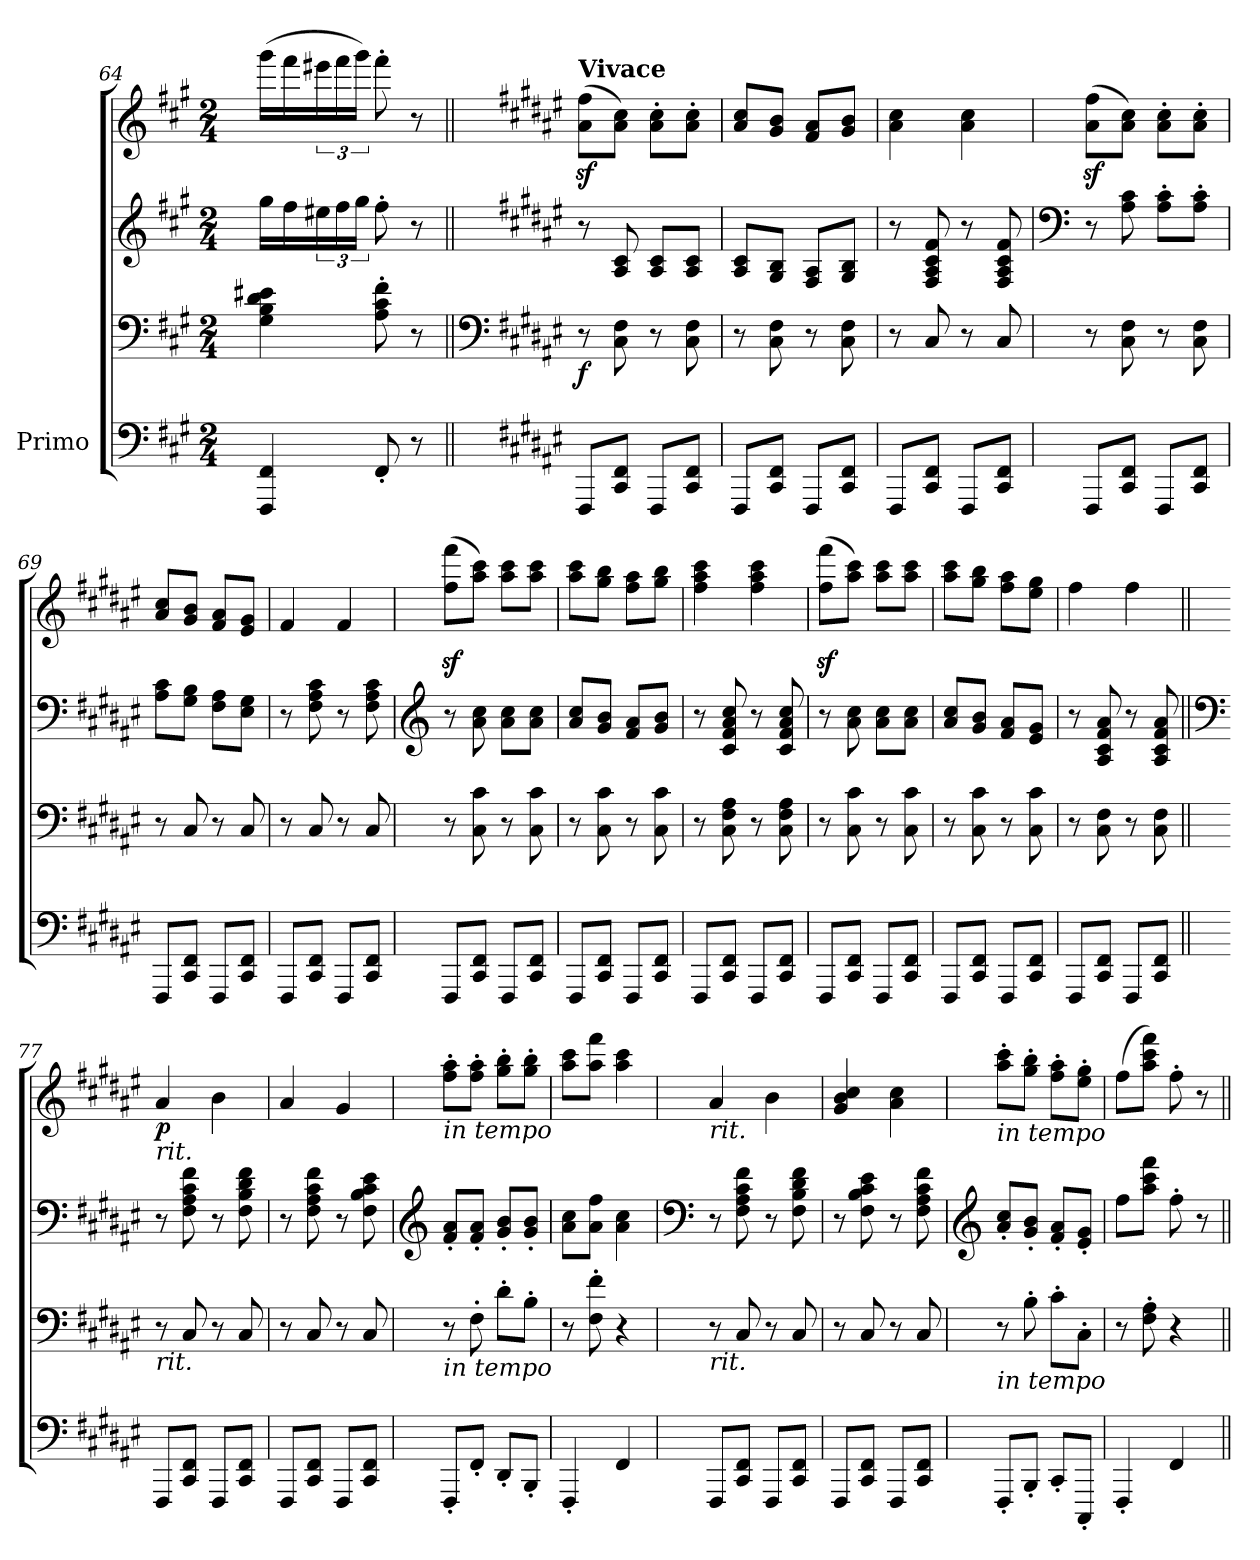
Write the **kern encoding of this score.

**kern	**kern	**kern	**kern	**dynam
*part1	*part1	*part1	*part1	*part1
*staff4	*staff3	*staff2	*staff1	*staff1/2/3/4
*I"Primo	*	*	*	*
*clefF4	*clefF4	*clefG2	*clefG2	*
*k[f#c#g#]	*k[f#c#g#]	*k[f#c#g#]	*k[f#c#g#]	*
*M2/4	*M2/4	*M2/4	*M2/4	*
=64	=64	=64	=64	=64
4FFF#/ 4FF#/	4G#\ 4B\ 4d\ 4e#X\	16gg#\LL	(>16ggg#\LL	.
.	.	16ff#\	16fff#\	.
.	.	24ee#X\	24eee#X\	.
.	.	24ff#\	24fff#\	.
.	.	24gg#\JJ	24ggg#\JJ)	.
8FF#'/	8A\' 8c#\' 8f#\'	8ff#'\	8fff#'\	.
8r	8r	8r	8r	.
=65||	=65||	=65||	=65||	=65||
*	*clefF4	*	*	*
*k[f#c#g#d#a#e#]	*k[f#c#g#d#a#e#]	*k[f#c#g#d#a#e#]	*k[f#c#g#d#a#e#]	*
!	!	!	!LO:TX:a:B:t=Vivace	!
!	!	!	!	!LO:DY:b=3
8FFF#/L	8r	8r	(>8a#\z< 8ff#\z<L	f
8CC#/ 8FF#/J	8C#\ 8F#\	8A#/ 8c#/	8a#\ 8cc#\J)	.
8FFF#/L	8r	8A#/ 8c#/L	8a#\' 8cc#\'L	.
8CC#/ 8FF#/J	8C#\ 8F#\	8A#/ 8c#/J	8a#\' 8cc#\'J	.
=66	=66	=66	=66	=66
8FFF#/L	8r	8A#/ 8c#/L	8a#/ 8cc#/L	.
8CC#/ 8FF#/J	8C#\ 8F#\	8G#/ 8B/J	8g#/ 8b/J	.
8FFF#/L	8r	8F#/ 8A#/L	8f#/ 8a#/L	.
8CC#/ 8FF#/J	8C#\ 8F#\	8G#/ 8B/J	8g#/ 8b/J	.
=67	=67	=67	=67	=67
8FFF#/L	8r	8r	4a#\ 4cc#\	.
8CC#/ 8FF#/J	8C#/	8F#/ 8A#/ 8c#/ 8f#/	.	.
8FFF#/L	8r	8r	4a#\ 4cc#\	.
8CC#/ 8FF#/J	8C#/	8F#/ 8A#/ 8c#/ 8f#/	.	.
=68	=68	=68	=68	=68
*	*	*clefF4	*	*
8FFF#/L	8r	8r	(>8a#\z< 8ff#\z<L	.
8CC#/ 8FF#/J	8C#\ 8F#\	8A#\ 8c#\	8a#\ 8cc#\J)	.
8FFF#/L	8r	8A#\' 8c#\'L	8a#\' 8cc#\'L	.
8CC#/ 8FF#/J	8C#\ 8F#\	8A#\' 8c#\'J	8a#\' 8cc#\'J	.
=69	=69	=69	=69	=69
8FFF#/L	8r	8A#\ 8c#\L	8a#/ 8cc#/L	.
8CC#/ 8FF#/J	8C#/	8G#\ 8B\J	8g#/ 8b/J	.
8FFF#/L	8r	8F#\ 8A#\L	8f#/ 8a#/L	.
8CC#/ 8FF#/J	8C#/	8E#\ 8G#\J	8e#/ 8g#/J	.
=70	=70	=70	=70	=70
8FFF#/L	8r	8r	4f#/	.
8CC#/ 8FF#/J	8C#/	8F#\ 8A#\ 8c#\	.	.
8FFF#/L	8r	8r	4f#/	.
8CC#/ 8FF#/J	8C#/	8F#\ 8A#\ 8c#\	.	.
=71	=71	=71	=71	=71
*	*	*clefG2	*	*
8FFF#/L	8r	8r	(>8ff#\z< 8fff#\z<L	.
8CC#/ 8FF#/J	8C#\ 8c#\	8a#\ 8cc#\	8aa#\ 8ccc#\J)	.
8FFF#/L	8r	8a#\ 8cc#\L	8aa#\ 8ccc#\L	.
8CC#/ 8FF#/J	8C#\ 8c#\	8a#\ 8cc#\J	8aa#\ 8ccc#\J	.
=72	=72	=72	=72	=72
8FFF#/L	8r	8a#/ 8cc#/L	8aa#\ 8ccc#\L	.
8CC#/ 8FF#/J	8C#\ 8c#\	8g#/ 8b/J	8gg#\ 8bb\J	.
8FFF#/L	8r	8f#/ 8a#/L	8ff#\ 8aa#\L	.
8CC#/ 8FF#/J	8C#\ 8c#\	8g#/ 8b/J	8gg#\ 8bb\J	.
=73	=73	=73	=73	=73
8FFF#/L	8r	8r	4ff#\ 4aa#\ 4ccc#\	.
8CC#/ 8FF#/J	8C#\ 8F#\ 8A#\	8c#/ 8f#/ 8a#/ 8cc#/	.	.
8FFF#/L	8r	8r	4ff#\ 4aa#\ 4ccc#\	.
8CC#/ 8FF#/J	8C#\ 8F#\ 8A#\	8c#/ 8f#/ 8a#/ 8cc#/	.	.
=74	=74	=74	=74	=74
8FFF#/L	8r	8r	(>8ff#\z< 8fff#\z<L	.
8CC#/ 8FF#/J	8C#\ 8c#\	8a#\ 8cc#\	8aa#\ 8ccc#\J)	.
8FFF#/L	8r	8a#\ 8cc#\L	8aa#\ 8ccc#\L	.
8CC#/ 8FF#/J	8C#\ 8c#\	8a#\ 8cc#\J	8aa#\ 8ccc#\J	.
=75	=75	=75	=75	=75
8FFF#/L	8r	8a#/ 8cc#/L	8aa#\ 8ccc#\L	.
8CC#/ 8FF#/J	8C#\ 8c#\	8g#/ 8b/J	8gg#\ 8bb\J	.
8FFF#/L	8r	8f#/ 8a#/L	8ff#\ 8aa#\L	.
8CC#/ 8FF#/J	8C#\ 8c#\	8e#/ 8g#/J	8ee#\ 8gg#\J	.
=76	=76	=76	=76	=76
8FFF#/L	8r	8r	4ff#\	.
8CC#/ 8FF#/J	8C#\ 8F#\	8A#/ 8c#/ 8f#/ 8a#/	.	.
8FFF#/L	8r	8r	4ff#\	.
8CC#/ 8FF#/J	8C#\ 8F#\	8A#/ 8c#/ 8f#/ 8a#/	.	.
=77||	=77||	=77||	=77||	=77||
*	*	*clefF4	*	*
!	!	!	!LO:TX:b:i:t=rit.	!
!	!LO:TX:b:i:t=rit.	!	!	!
!	!	!	!	!LO:DY:b
8FFF#/L	8r	8r	4a#/	p
8CC#/ 8FF#/J	8C#/	8F#\ 8A#\ 8c#\ 8f#\	.	.
8FFF#/L	8r	8r	4b\	.
8CC#/ 8FF#/J	8C#/	8F#\ 8B\ 8d#\ 8f#\	.	.
=78	=78	=78	=78	=78
8FFF#/L	8r	8r	4a#/	.
8CC#/ 8FF#/J	8C#/	8F#\ 8A#\ 8c#\ 8f#\	.	.
8FFF#/L	8r	8r	4g#/	.
8CC#/ 8FF#/J	8C#/	8F#\ 8B\ 8c#\ 8e#\	.	.
=79	=79	=79	=79	=79
*	*	*clefG2	*	*
!	!	!	!LO:TX:b:i:t=in tempo	!
!	!LO:TX:b:i:t=in tempo	!	!	!
8FFF#'/L	8r	8f#/' 8a#/'L	8ff#\' 8aa#\'L	.
8FF#'/J	8F#'\	8f#/' 8a#/'J	8ff#\' 8aa#\'J	.
8DD#'/L	8d#'\L	8g#/' 8b/'L	8gg#\' 8bb\'L	.
8BBB'/J	8B'\J	8g#/' 8b/'J	8gg#\' 8bb\'J	.
=80	=80	=80	=80	=80
4FFF#'/	8r	8a#\ 8cc#\L	8aa#\ 8ccc#\L	.
.	8F#\' 8f#\'	8a#\ 8ff#\J	8aa#\ 8fff#\J	.
4FF#/	4r	4a#\ 4cc#\	4aa#\ 4ccc#\	.
=81	=81	=81	=81	=81
*	*	*clefF4	*	*
!	!	!	!LO:TX:b:i:t=rit.	!
!	!LO:TX:b:i:t=rit.	!	!	!
8FFF#/L	8r	8r	4a#/	.
8CC#/ 8FF#/J	8C#/	8F#\ 8A#\ 8c#\ 8f#\	.	.
8FFF#/L	8r	8r	4b\	.
8CC#/ 8FF#/J	8C#/	8F#\ 8B\ 8d#\ 8f#\	.	.
=82	=82	=82	=82	=82
8FFF#/L	8r	8r	4g#/ 4b/ 4cc#/	.
8CC#/ 8FF#/J	8C#/	8F#\ 8B\ 8c#\ 8e#\	.	.
8FFF#/L	8r	8r	4a#\ 4cc#\	.
8CC#/ 8FF#/J	8C#/	8F#\ 8A#\ 8c#\ 8f#\	.	.
=83	=83	=83	=83	=83
*	*	*clefG2	*	*
!	!	!	!LO:TX:b:i:t=in tempo	!
!	!LO:TX:b:i:t=in tempo	!	!	!
8FFF#'/L	8r	8a#/' 8cc#/'L	8aa#\' 8ccc#\'L	.
8BBB'/J	8B'\	8g#/' 8b/'J	8gg#\' 8bb\'J	.
8CC#'/L	8c#'\L	8f#/' 8a#/'L	8ff#\' 8aa#\'L	.
8CCC#'/J	8C#'\J	8e#/' 8g#/'J	8ee#\' 8gg#\'J	.
=84	=84	=84	=84	=84
4FFF#'/	8r	8ff#\L	(>8ff#\L	.
.	8F#\' 8A#\'	8aa#\ 8ccc#\ 8fff#\J	8aa#\ 8ccc#\ 8fff#\J)	.
4FF#/	4r	8ff#'\	8ff#'\	.
.	.	8r	8r	.
=||	=||	=||	=||	=||
*-	*-	*-	*-	*-
